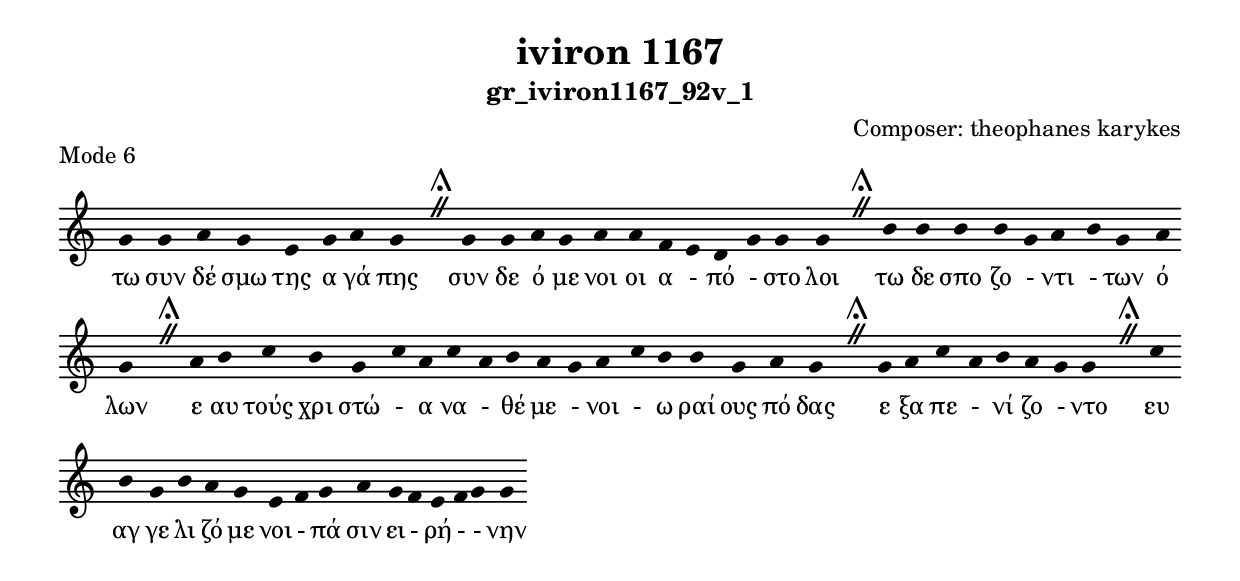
\include "gregorian.ly"

	\header {
 	  title = "iviron 1167"
	  subtitle = "gr_iviron1167_92v_1"
	  composer = "Composer: theophanes karykes"
	  piece = "Mode 6"
	}

	chant = {
	  g'4 g'4 a'4 g'4 e'4 g'4 a'4 g'4 \divisioMaior
 g'4 g'4 a'4 g'4 a'4 a'4 f'4 e'4 d'4 g'4 g'4 g'4 \divisioMaior
 b'4 b'4 b'4 b'4 g'4 a'4 b'4 g'4 a'4 g'4 \divisioMaior
 a'4 b'4 c''4 b'4 g'4 c''4 a'4 c''4 a'4 b'4 a'4 g'4 a'4 c''4 b'4 b'4 g'4 a'4 g'4 \divisioMaior
 g'4 a'4 c''4 a'4 b'4 a'4 g'4 g'4 \divisioMaior
 c''4 b'4 g'4 b'4 a'4 g'4 e'4 f'4 g'4 a'4 g'4 f'4 e'4 f'4 g'4 g'4\finalis
	}

	verba = \lyricmode {τω συν δέ σμω της α γά πης 
συν δε ό με νοι οι α - πό - στο λοι 
τω δε σπο ζο - ντι - των ό λων 
ε αυ τούς χρι στώ - α να - θέ με - νοι - ω ραί ους πό δας 
ε ξα πε - νί ζο - ντο 
ευ αγ γε λι ζό με νοι - πά σιν ει - ρή -  - νην 
	}


	\score {
	  \new Staff <<
	  \new Voice = "melody" \chant
	  \new Lyrics = "one" \lyricsto melody \verba
	  >>
	  \layout {
	    \context {
	      \Staff
	      \remove "Time_signature_engraver"
	      \remove "Bar_engraver"
	    }
	    \context {
	      \Voice
	      \remove "Stem_engraver"
	    }
	  }
	}